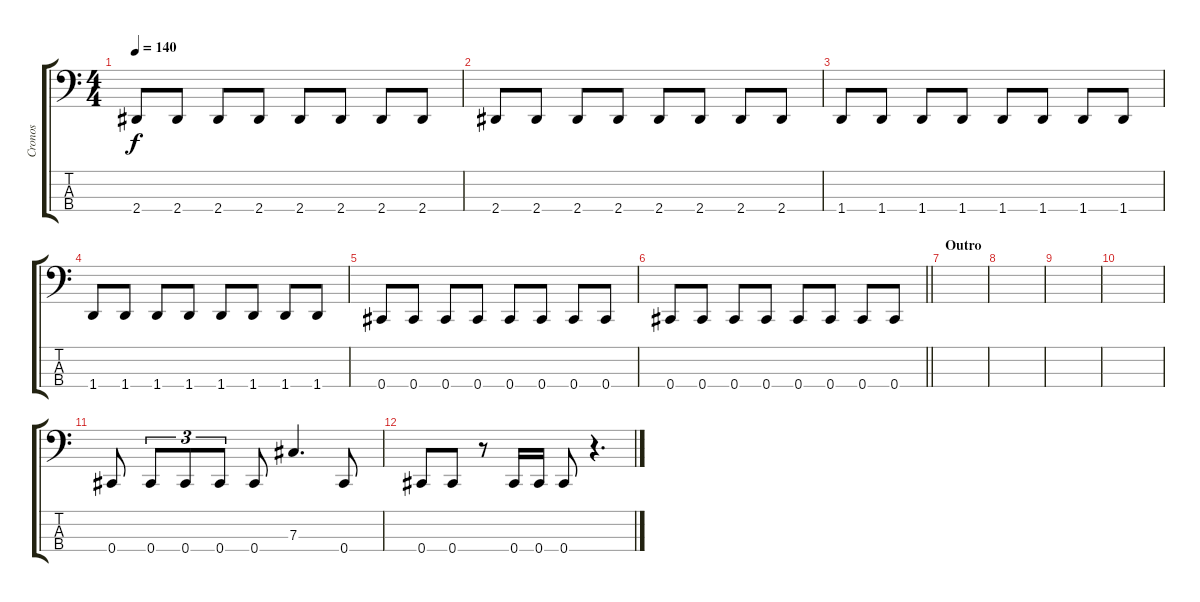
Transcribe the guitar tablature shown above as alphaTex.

\track ("Cronos" "Cronos") {instrument electricbasspick}
\staff {score tabs}
\tuning (E2 B1 Gb1 Db1) {hide}
\ts (4 4)
\tempo 140
\clef f4
\ks c
2.4.8{dy f} 2.4.8 2.4.8 2.4.8 2.4.8 2.4.8 2.4.8 2.4.8 |
2.4.8 2.4.8 2.4.8 2.4.8 2.4.8 2.4.8 2.4.8 2.4.8 |
1.4.8 1.4.8 1.4.8 1.4.8 1.4.8 1.4.8 1.4.8 1.4.8 |
1.4.8 1.4.8 1.4.8 1.4.8 1.4.8 1.4.8 1.4.8 1.4.8 |
0.4.8 0.4.8 0.4.8 0.4.8 0.4.8 0.4.8 0.4.8 0.4.8 |
\barLineRight lightlight
0.4.8 0.4.8 0.4.8 0.4.8 0.4.8 0.4.8 0.4.8 0.4.8 |
\section ("" "Outro")
|
|
|
|
0.4.8 0.4.8{tu (3 2)} 0.4.8{tu (3 2)} 0.4.8{tu (3 2)} 0.4.8 7.3.4{d} 0.4.8 |
0.4.8 0.4.8 r.8 0.4.16 0.4.16 0.4.8 r.4{d}
